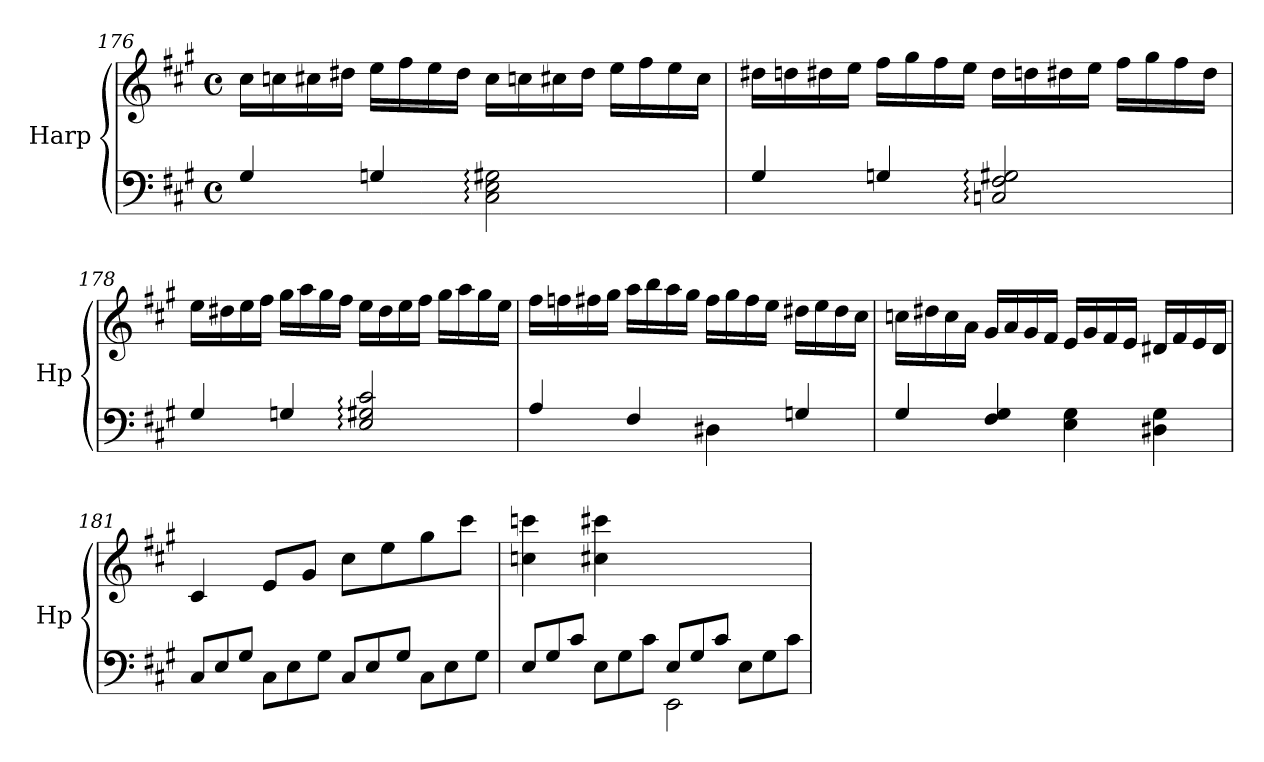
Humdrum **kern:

**kern	**kern
*part1	*part1
*staff2	*staff1
*I"Harp	*
*I'Hp	*
*clefF4	*clefG2
*k[f#c#g#]	*k[f#c#g#]
*A:	*A:
*M4/4	*M4/4
*met(c)	*met(c)
=176	=176
4G#/	16cc#\LL
.	16ccn\
.	16cc#X\
.	16dd#X\JJ
4Gn/	16ee\LL
.	16ff#\
.	16ee\
.	16dd#\JJ
2C#\: 2E\: 2G#X\:	16cc#\LL
.	16ccn\
.	16cc#X\
.	16dd#\JJ
.	16ee\LL
.	16ff#\
.	16ee\
.	16cc#\JJ
!!LO:LB:g=z
=177	=177
4G#/	16dd#X\LL
.	16ddn\
.	16dd#X\
.	16ee\JJ
4Gn/	16ff#\LL
.	16gg#\
.	16ff#\
.	16ee\JJ
2Cn/: 2F#/: 2G#X/:	16dd#\LL
.	16ddn\
.	16dd#X\
.	16ee\JJ
.	16ff#\LL
.	16gg#\
.	16ff#\
.	16dd#\JJ
=178	=178
4G#/	16ee\LL
.	16dd#X\
.	16ee\
.	16ff#\JJ
4Gn/	16gg#\LL
.	16aa\
.	16gg#\
.	16ff#\JJ
2E/: 2G#X/: 2c#/:	16ee\LL
.	16dd#\
.	16ee\
.	16ff#\JJ
.	16gg#\LL
.	16aa\
.	16gg#\
.	16ee\JJ
!!LO:LB:g=z
=179	=179
4A/	16ff#\LL
.	16ffn\
.	16ff#X\
.	16gg#\JJ
4F#/	16aa\LL
.	16bb\
.	16aa\
.	16gg#\JJ
4D#X\	16ff#\LL
.	16gg#\
.	16ff#\
.	16ee\JJ
4Gn/	16dd#X\LL
.	16ee\
.	16dd#\
.	16cc#\JJ
=180	=180
4G#/	16ccn\LL
.	16dd#X\
.	16cc\
.	16a\JJ
4F#/ 4G#/	16g#/LL
.	16a/
.	16g#/
.	16f#/JJ
4E\ 4G#\	16e/LL
.	16g#/
.	16f#/
.	16e/JJ
4D#X\ 4G#\	16d#X/LL
.	16f#/
.	16e/
.	16d#/JJ
!!LO:PB:g=z
=181	=181
*Xtuplet	*
12C#/L	4c#/
12E/	.
12G#/J	.
12C#\L	8e/L
12E\	.
.	8g#/J
12G#\J	.
12C#/L	8cc#\L
12E/	.
.	8ee\
12G#/J	.
12C#\L	8gg#\
12E\	.
.	8ccc#\J
12G#\J	.
=182	=182
*^	*
2ryy	12E/L	4ccn\ 4cccn\
.	12G#/	.
.	12c#/J	.
.	12E\L	4cc#X\ 4ccc#X\
.	12G#\	.
.	12c#\J	.
2EE\	12E/L	2ryy
.	12G#/	.
.	12c#/J	.
.	12E\L	.
.	12G#\	.
.	12c#\J	.
*v	*v	*
=	=
*-	*-
